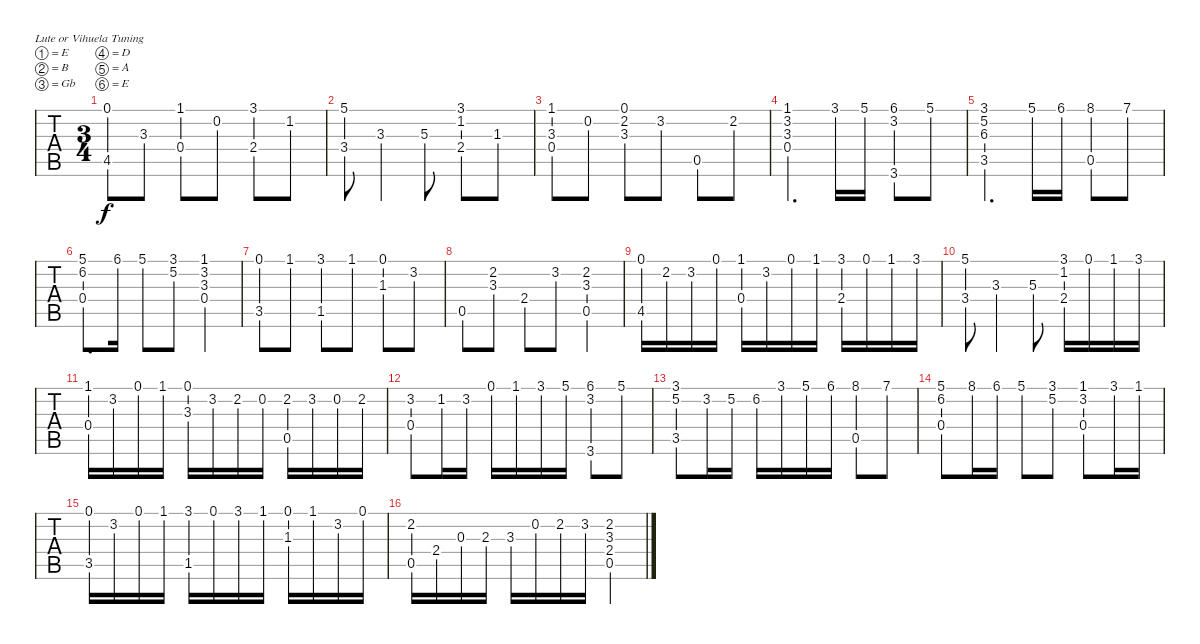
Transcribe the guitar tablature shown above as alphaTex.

\bracketExtendMode groupsimilarinstruments
\singleTrackTrackNamePolicy hidden
\multiTrackTrackNamePolicy hidden
\firstSystemTrackNameOrientation horizontal
\otherSystemsTrackNameOrientation horizontal
\track ("Guitar Standard" "Guitar Sta") {instrument acousticguitarsteel}
\staff {tabs}
\tuning (E4 B3 Gb3 D3 A2 E2)
\ts (3 4)
\tempo (120 hide)
\clef g2
\ks c
(0.1 4.5).8{dy f} 3.3.8 (1.1 0.4).8 0.2.8 (3.1 2.4).8 1.2.8 |
(5.1 3.4).8 3.3.4 5.3.8 (3.1 1.2 2.4).8 1.3.8 |
(1.1 3.3 0.4).8 0.2.8 (0.1 2.2 3.3).8 3.2.8 0.5.8 2.2.8 |
(1.1 3.2 3.3 0.4).4{d} 3.1.16 5.1.16 (6.1 3.2 3.6).8 5.1.8 |
(3.1 5.2 6.3 3.5).4{d} 5.1.16 6.1.16 (8.1 0.5).8 7.1.8 |
(5.1 6.2 0.4).8{d} 6.1.16 5.1.8 (3.1 5.2).8 (1.1 3.2 3.3 0.4).4 |
(0.1 3.5).8 1.1.8 (3.1 1.5).8 1.1.8 (0.1 1.3).8 3.2.8 |
0.5.8 (2.2 3.3).8 2.4.8 3.2.8 (2.2 3.3 0.5).4 |
(0.1 4.5).16 2.2.16 3.2.16 0.1.16 (1.1 0.4).16 3.2.16 0.1.16 1.1.16 (3.1 2.4).16 0.1.16 1.1.16 3.1.16 |
(5.1 3.4).8 3.3.4 5.3.8 (3.1 1.2 2.4).16 0.1.16 1.1.16 3.1.16 |
(1.1 0.4).16 3.2.16 0.1.16 1.1.16 (0.1 3.3).16 3.2.16 2.2.16 0.2.16 (2.2 0.5).16 3.2.16 0.2.16 2.2.16 |
(3.2 0.4).8 1.2.16 3.2.16 0.1.16 1.1.16 3.1.16 5.1.16 (6.1 3.2 3.6).8 5.1.8 |
(3.1 5.2 3.5).8 3.2.16 5.2.16 6.2.16 3.1.16 5.1.16 6.1.16 (8.1 0.5).8 7.1.8 |
(5.1 6.2 0.4).8 8.1.16 6.1.16 5.1.8 (3.1 5.2).8 (1.1 3.2 0.4).8 3.1.16 1.1.16 |
(0.1 3.5).16 3.2.16 0.1.16 1.1.16 (3.1 1.5).16 0.1.16 3.1.16 1.1.16 (0.1 1.3).16 1.1.16 3.2.16 0.1.16 |
(2.2 0.5).16 2.4.16 0.3.16 2.3.16 3.3.16 0.2.16 2.2.16 3.2.16 (2.2 3.3 2.4 0.5).4
